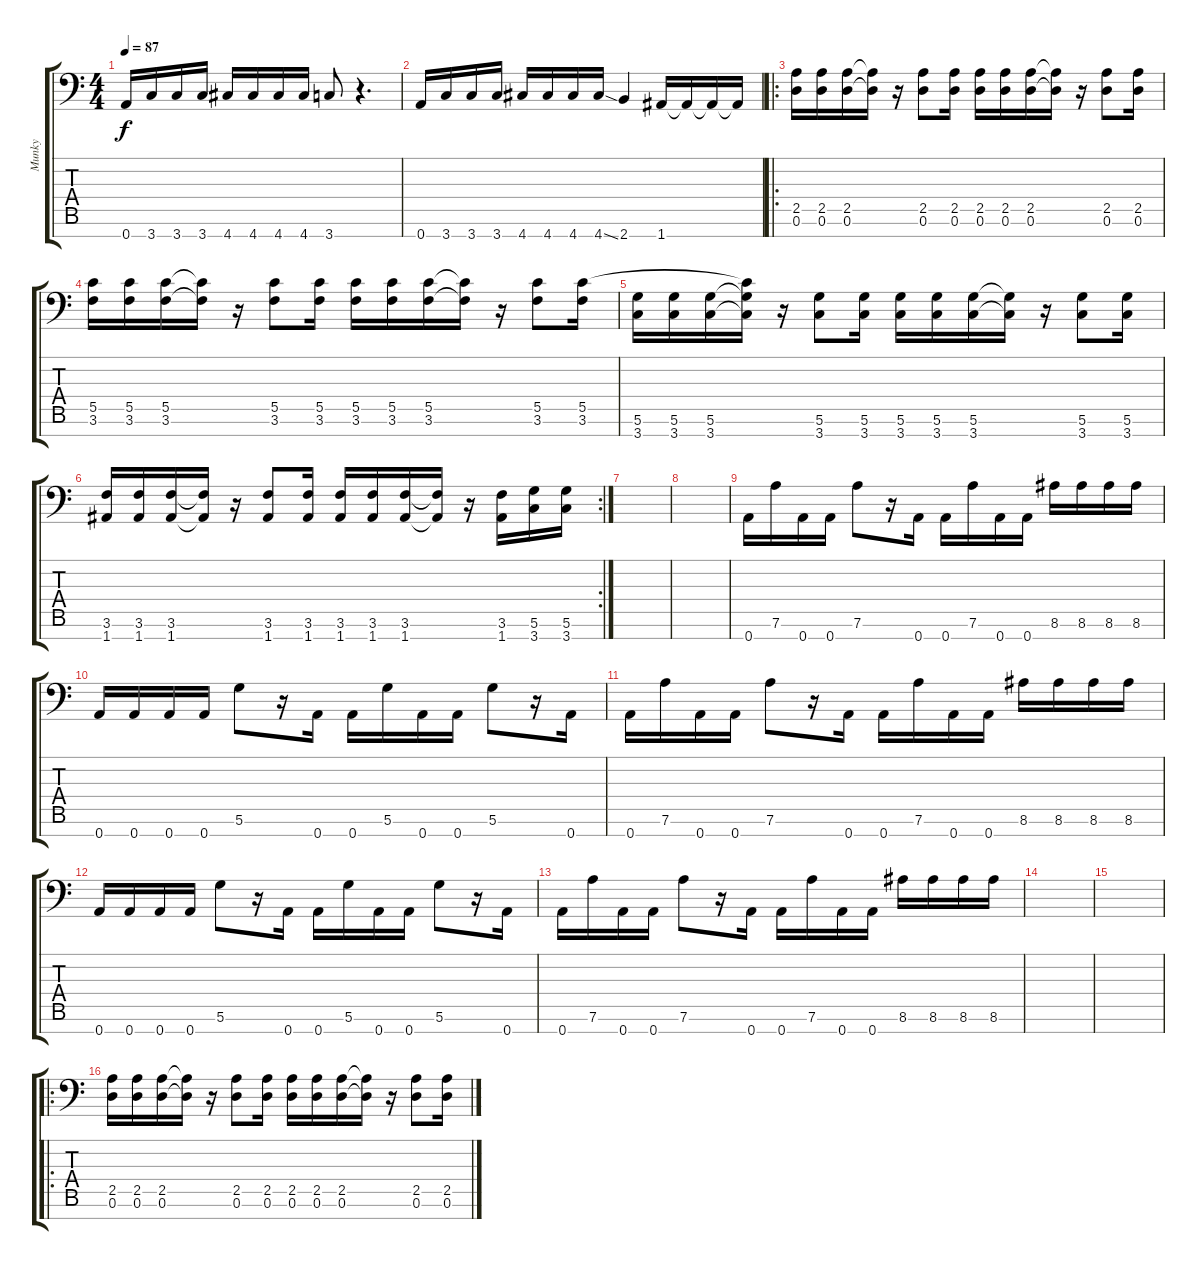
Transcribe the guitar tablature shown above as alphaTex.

\track ("Munky" "Munky") {instrument distortionguitar}
\staff {score tabs}
\tuning (D4 A3 F3 C3 G2 D2 A1) {hide}
\ts (4 4)
\tempo 87
\clef f4
\ks c
0.7.16{dy f} 3.7.16 3.7.16 3.7.16 4.7.16 4.7.16 4.7.16 4.7.16 3.7.8 r.4{d} |
0.7.16 3.7.16 3.7.16 3.7.16 4.7.16 4.7.16 4.7.16 4.7{ss}.16 2.7.4 1.7.16 1.7{t}.16 1.7{t}.16 1.7{t}.16 |
\ro
(2.5 0.6).16 (2.5 0.6).16 (2.5 0.6).16 (2.5{t} 0.6{t}).16 r.16 (2.5 0.6).8 (2.5 0.6).16 (2.5 0.6).16 (2.5 0.6).16 (2.5 0.6).16 (2.5{t} 0.6{t}).16 r.16 (2.5 0.6).8 (2.5 0.6).16 |
(5.5 3.6).16 (5.5 3.6).16 (5.5 3.6).16 (5.5{t} 3.6{t}).16 r.16 (5.5 3.6).8 (5.5 3.6).16 (5.5 3.6).16 (5.5 3.6).16 (5.5 3.6).16 (5.5{t} 3.6{t}).16 r.16 (5.5 3.6).8 (5.5 3.6).16 |
(5.6 3.7).16 (5.6 3.7).16 (5.6 3.7).16 (5.5{t} 5.6{t} 3.7{t}).16 r.16 (5.6 3.7).8 (5.6 3.7).16 (5.6 3.7).16 (5.6 3.7).16 (5.6 3.7).16 (5.6{t} 3.7{t}).16 r.16 (5.6 3.7).8 (5.6 3.7).16 |
\rc 2
(3.6 1.7).16 (3.6 1.7).16 (3.6 1.7).16 (3.6{t} 1.7{t}).16 r.16 (3.6 1.7).8 (3.6 1.7).16 (3.6 1.7).16 (3.6 1.7).16 (3.6 1.7).16 (3.6{t} 1.7{t}).16 r.16 (3.6 1.7).16 (5.6 3.7).16 (5.6 3.7).16 |
|
|
0.7.16{instrument electricguitarmuted} 7.6.16 0.7.16 0.7.16 7.6.8 r.16 0.7.16 0.7.16 7.6.16 0.7.16 0.7.16 8.6.16 8.6.16 8.6.16 8.6.16 |
0.7.16{instrument electricguitarmuted} 0.7.16 0.7.16 0.7.16 5.6.8 r.16 0.7.16 0.7.16 5.6.16 0.7.16 0.7.16 5.6.8 r.16 0.7.16 |
0.7.16 7.6.16 0.7.16 0.7.16 7.6.8 r.16 0.7.16 0.7.16 7.6.16 0.7.16 0.7.16 8.6.16 8.6.16 8.6.16 8.6.16 |
0.7.16{instrument electricguitarmuted} 0.7.16 0.7.16 0.7.16 5.6.8 r.16 0.7.16 0.7.16 5.6.16 0.7.16 0.7.16 5.6.8 r.16 0.7.16 |
0.7.16 7.6.16 0.7.16 0.7.16 7.6.8 r.16 0.7.16 0.7.16 7.6.16 0.7.16 0.7.16 8.6.16 8.6.16 8.6.16 8.6.16 |
|
|
\ro
(2.5 0.6).16{volume 13 instrument distortionguitar} (2.5 0.6).16 (2.5 0.6).16 (2.5{t} 0.6{t}).16 r.16 (2.5 0.6).8 (2.5 0.6).16 (2.5 0.6).16 (2.5 0.6).16 (2.5 0.6).16 (2.5{t} 0.6{t}).16 r.16 (2.5 0.6).8 (2.5 0.6).16
